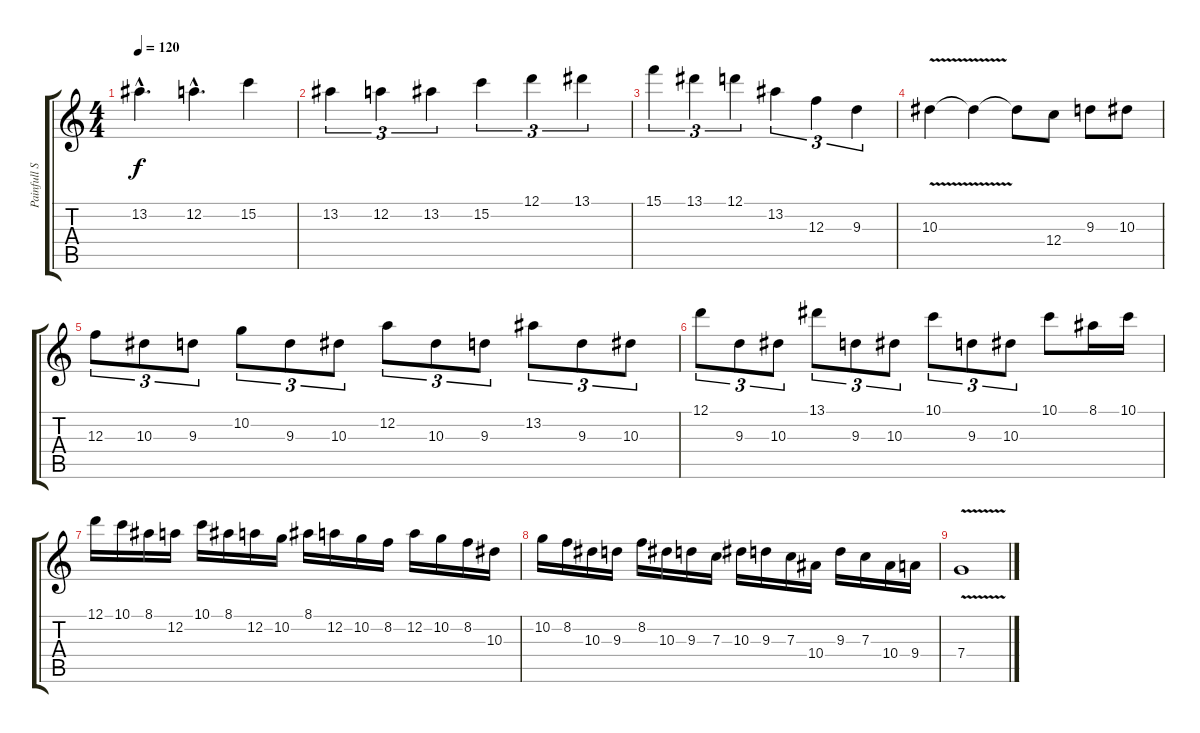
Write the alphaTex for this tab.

\track ("Painfull Silence" "Painfull S") {instrument distortionguitar}
\staff {score tabs}
\tuning (D4 A3 F3 C3 G2 D2) {hide}
\ts (4 4)
\tempo 120
\clef g2
\ks c
13.2{hac}.4{d dy f} 12.2{hac}.4{d} 15.2.4 |
13.2.4{tu (3 2)} 12.2.4{tu (3 2)} 13.2.4{tu (3 2)} 15.2.4{tu (3 2)} 12.1.4{tu (3 2)} 13.1.4{tu (3 2)} |
15.1.4{tu (3 2)} 13.1.4{tu (3 2)} 12.1.4{tu (3 2)} 13.2.4{tu (3 2)} 12.3.4{tu (3 2)} 9.3.4{tu (3 2)} |
10.3{v}.4 10.3{t}.4 10.3{t}.8 12.4.8 9.3.8 10.3.8 |
12.3.8{tu (3 2)} 10.3.8{tu (3 2)} 9.3.8{tu (3 2)} 10.2.8{tu (3 2)} 9.3.8{tu (3 2)} 10.3.8{tu (3 2)} 12.2.8{tu (3 2)} 10.3.8{tu (3 2)} 9.3.8{tu (3 2)} 13.2.8{tu (3 2)} 9.3.8{tu (3 2)} 10.3.8{tu (3 2)} |
12.1.8{tu (3 2)} 9.3.8{tu (3 2)} 10.3.8{tu (3 2)} 13.1.8{tu (3 2)} 9.3.8{tu (3 2)} 10.3.8{tu (3 2)} 10.1.8{tu (3 2)} 9.3.8{tu (3 2)} 10.3.8{tu (3 2)} 10.1.8 8.1.16 10.1.16 |
12.1.16 10.1.16 8.1.16 12.2.16 10.1.16 8.1.16 12.2.16 10.2.16 8.1.16 12.2.16 10.2.16 8.2.16 12.2.16 10.2.16 8.2.16 10.3.16 |
10.2.16 8.2.16 10.3.16 9.3.16 8.2.16 10.3.16 9.3.16 7.3.16 10.3.16 9.3.16 7.3.16 10.4.16 9.3.16 7.3.16 10.4.16 9.4.16 |
7.4{v}.1
